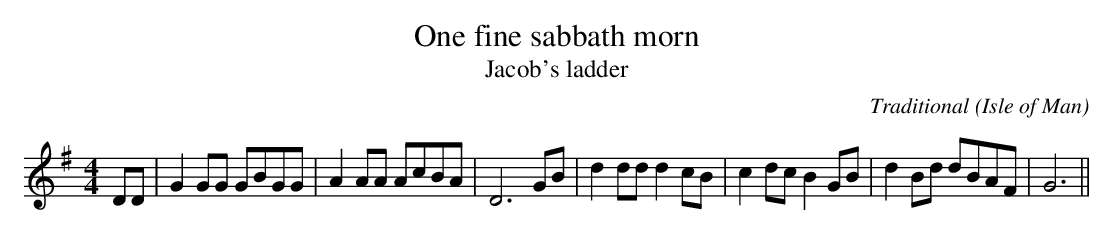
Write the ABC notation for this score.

X:1
T:One fine sabbath morn
T:Jacob's ladder
C:Traditional
O:Isle of Man
M:4/4
L:1/8
K:G
DD|G2GG GBGG|A2AA AcBA|D6 GB|d2dd d2cB|c2dc B2GB|d2 Bd dBAF|G6||
